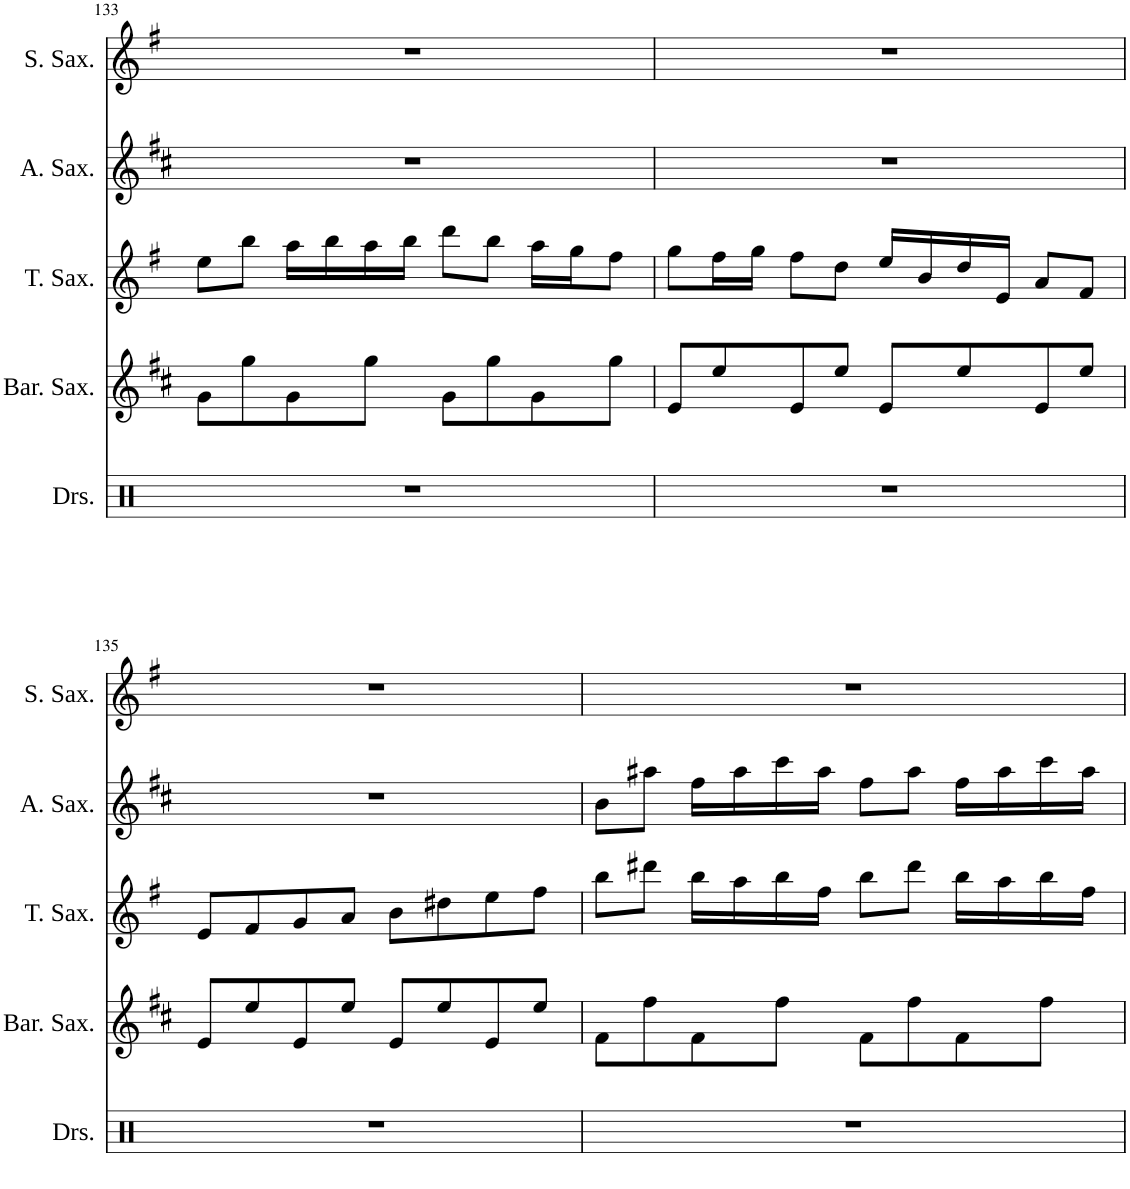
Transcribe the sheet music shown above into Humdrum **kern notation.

**kern	**kern	**kern	**kern	**kern
*part5	*part4	*part3	*part2	*part1
*staff5	*staff4	*staff3	*staff2	*staff1
*I"Drumset	*I"Baritone Saxophone	*I"Tenor Saxophone	*I"Alto Saxophone	*I"Soprano Saxophone
*I'Drs.	*I'Bar. Sax.	*I'T. Sax.	*I'A. Sax.	*I'S. Sax.
!!LO:PB:g=z
*clefX	*clefG2	*clefG2	*clefG2	*clefG2
*	*Trd12c21	*Trd8c14	*Trd5c9	*Trd1c2
*k[]	*k[f#c#]	*k[f#]	*k[f#c#]	*k[f#]
*M4/4	*M4/4	*M4/4	*M4/4	*M4/4
=133	=133	=133	=133	=133
1r	8g\L	8ee\L	1r	1r
.	8gg\	8bb\J	.	.
.	8g\	16aa\LL	.	.
.	.	16bb\	.	.
.	8gg\J	16aa\	.	.
.	.	16bb\JJ	.	.
.	8g\L	8ddd\L	.	.
.	8gg\	8bb\J	.	.
.	8g\	16aa\LL	.	.
.	.	16gg\J	.	.
.	8gg\J	8ff#\J	.	.
=134	=134	=134	=134	=134
1r	8e/L	8gg\L	1r	1r
.	8ee/	16ff#\L	.	.
.	.	16gg\JJ	.	.
.	8e/	8ff#\L	.	.
.	8ee/J	8dd\J	.	.
.	8e/L	16ee/LL	.	.
.	.	16b/	.	.
.	8ee/	16dd/	.	.
.	.	16e/JJ	.	.
.	8e/	8a/L	.	.
.	8ee/J	8f#/J	.	.
!!LO:LB:g=z
=135	=135	=135	=135	=135
1r	8e/L	8e/L	1r	1r
.	8ee/	8f#/	.	.
.	8e/	8g/	.	.
.	8ee/J	8a/J	.	.
.	8e/L	8b\L	.	.
.	8ee/	8dd#X\	.	.
.	8e/	8ee\	.	.
.	8ee/J	8ff#\J	.	.
=136	=136	=136	=136	=136
1r	8f#\L	8bb\L	8b\L	1r
.	8ff#\	8ddd#X\J	8aa#X\J	.
.	8f#\	16bb\LL	16ff#\LL	.
.	.	16aa\	16aa#\	.
.	8ff#\J	16bb\	16ccc#\	.
.	.	16ff#\JJ	16aa#\JJ	.
.	8f#\L	8bb\L	8ff#\L	.
.	8ff#\	8ddd#\J	8aa#\J	.
.	8f#\	16bb\LL	16ff#\LL	.
.	.	16aa\	16aa#\	.
.	8ff#\J	16bb\	16ccc#\	.
.	.	16ff#\JJ	16aa#\JJ	.
=	=	=	=	=
*-	*-	*-	*-	*-
